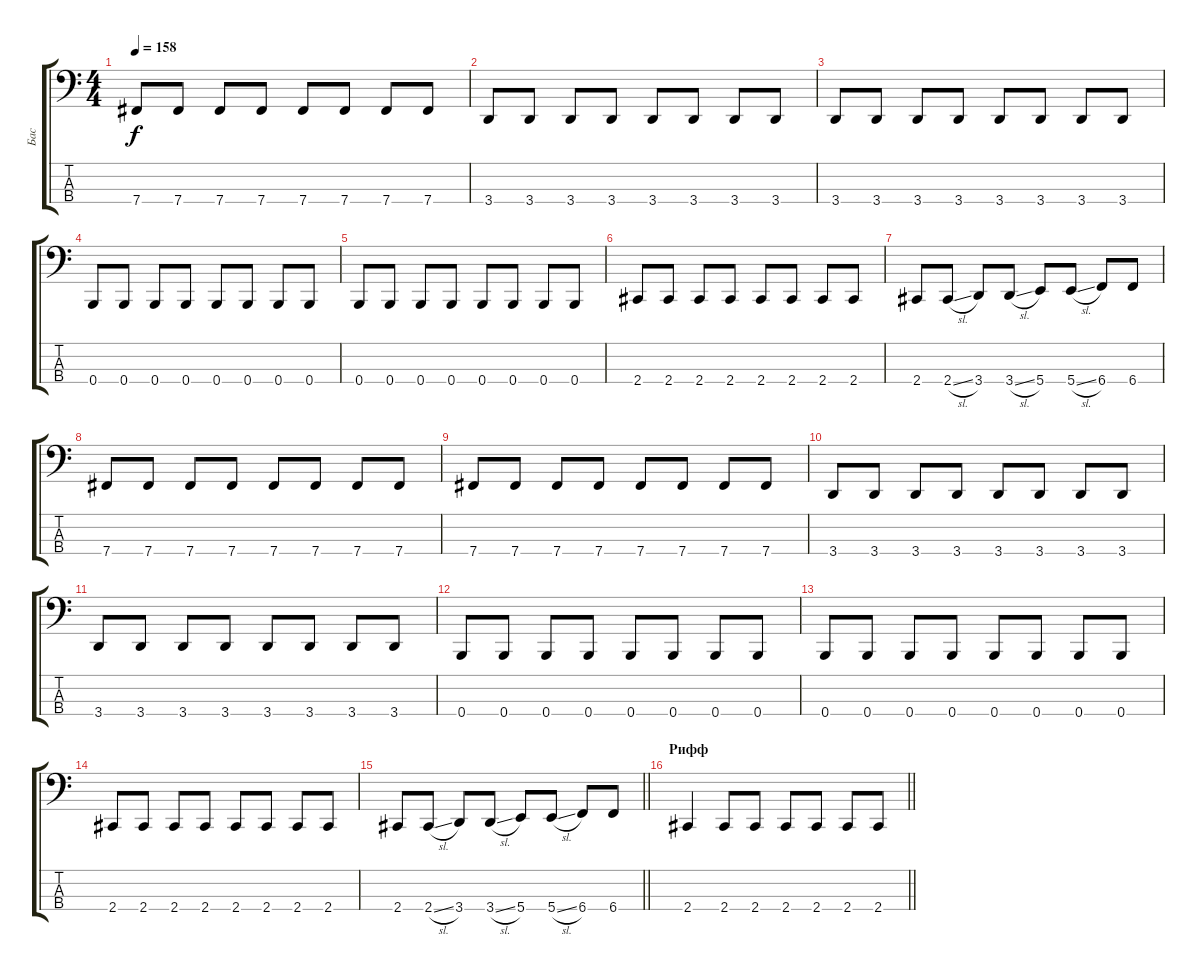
\track ("Бас" "Бас") {instrument electricbasspick}
\staff {score tabs}
\tuning (E2 B1 Gb1 B0) {hide}
\ts (4 4)
\tempo 158
\clef f4
\ks c
7.4.8{dy f} 7.4.8 7.4.8 7.4.8 7.4.8 7.4.8 7.4.8 7.4.8 |
3.4.8 3.4.8 3.4.8 3.4.8 3.4.8 3.4.8 3.4.8 3.4.8 |
3.4.8 3.4.8 3.4.8 3.4.8 3.4.8 3.4.8 3.4.8 3.4.8 |
0.4.8 0.4.8 0.4.8 0.4.8 0.4.8 0.4.8 0.4.8 0.4.8 |
0.4.8 0.4.8 0.4.8 0.4.8 0.4.8 0.4.8 0.4.8 0.4.8 |
2.4.8 2.4.8 2.4.8 2.4.8 2.4.8 2.4.8 2.4.8 2.4.8 |
2.4.8 2.4{sl}.8 3.4.8 3.4{sl}.8 5.4.8 5.4{sl}.8 6.4.8 6.4.8 |
7.4.8 7.4.8 7.4.8 7.4.8 7.4.8 7.4.8 7.4.8 7.4.8 |
7.4.8 7.4.8 7.4.8 7.4.8 7.4.8 7.4.8 7.4.8 7.4.8 |
3.4.8 3.4.8 3.4.8 3.4.8 3.4.8 3.4.8 3.4.8 3.4.8 |
3.4.8 3.4.8 3.4.8 3.4.8 3.4.8 3.4.8 3.4.8 3.4.8 |
0.4.8 0.4.8 0.4.8 0.4.8 0.4.8 0.4.8 0.4.8 0.4.8 |
0.4.8 0.4.8 0.4.8 0.4.8 0.4.8 0.4.8 0.4.8 0.4.8 |
2.4.8 2.4.8 2.4.8 2.4.8 2.4.8 2.4.8 2.4.8 2.4.8 |
\barLineRight lightlight
2.4.8 2.4{sl}.8 3.4.8 3.4{sl}.8 5.4.8 5.4{sl}.8 6.4.8 6.4.8 |
\section ("" "Рифф")
\barLineRight lightlight
2.4.4 2.4.8 2.4.8 2.4.8 2.4.8 2.4.8 2.4.8
